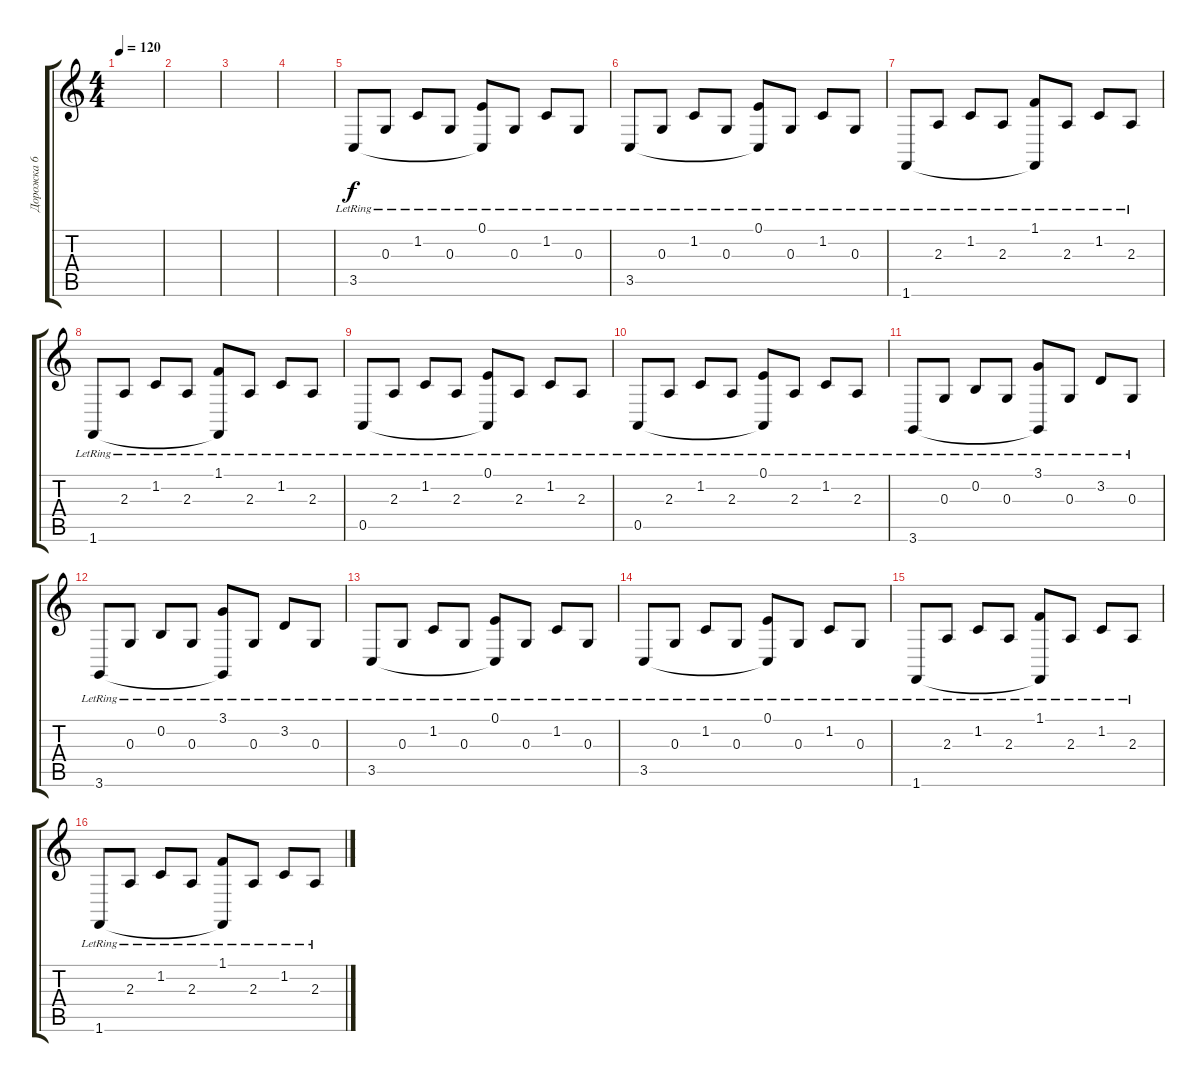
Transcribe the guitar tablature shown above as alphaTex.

\track ("Дорожка 6" "Дорожка 6") {instrument harpsichord}
\staff {score tabs}
\tuning (E4 B3 G3 D3 A2 E2) {hide}
\ts (4 4)
\tempo 120
\clef g2
\ks c
|
|
|
|
3.5{lr}.8 0.3{lr}.8 1.2{lr}.8 0.3{lr}.8 (0.1{lr} 3.5{t}).8 0.3{lr}.8 1.2{lr}.8 0.3{lr}.8 |
3.5{lr}.8 0.3{lr}.8 1.2{lr}.8 0.3{lr}.8 (0.1{lr} 3.5{t}).8 0.3{lr}.8 1.2{lr}.8 0.3{lr}.8 |
1.6{lr}.8 2.3{lr}.8 1.2{lr}.8 2.3{lr}.8 (1.1{lr} 1.6{t}).8 2.3{lr}.8 1.2{lr}.8 2.3{lr}.8 |
1.6{lr}.8 2.3{lr}.8 1.2{lr}.8 2.3{lr}.8 (1.1{lr} 1.6{t}).8 2.3{lr}.8 1.2{lr}.8 2.3{lr}.8 |
0.5{lr}.8 2.3{lr}.8 1.2{lr}.8 2.3{lr}.8 (0.1{lr} 0.5{t}).8 2.3{lr}.8 1.2{lr}.8 2.3{lr}.8 |
0.5{lr}.8 2.3{lr}.8 1.2{lr}.8 2.3{lr}.8 (0.1{lr} 0.5{t}).8 2.3{lr}.8 1.2{lr}.8 2.3{lr}.8 |
3.6{lr}.8 0.3{lr}.8 0.2{lr}.8 0.3{lr}.8 (3.1{lr} 3.6{t}).8 0.3{lr}.8 3.2{lr}.8 0.3{lr}.8 |
3.6{lr}.8 0.3{lr}.8 0.2{lr}.8 0.3{lr}.8 (3.1{lr} 3.6{t}).8 0.3{lr}.8 3.2{lr}.8 0.3{lr}.8 |
3.5{lr}.8 0.3{lr}.8 1.2{lr}.8 0.3{lr}.8 (0.1{lr} 3.5{t}).8 0.3{lr}.8 1.2{lr}.8 0.3{lr}.8 |
3.5{lr}.8 0.3{lr}.8 1.2{lr}.8 0.3{lr}.8 (0.1{lr} 3.5{t}).8 0.3{lr}.8 1.2{lr}.8 0.3{lr}.8 |
1.6{lr}.8 2.3{lr}.8 1.2{lr}.8 2.3{lr}.8 (1.1{lr} 1.6{t}).8 2.3{lr}.8 1.2{lr}.8 2.3{lr}.8 |
1.6{lr}.8 2.3{lr}.8 1.2{lr}.8 2.3{lr}.8 (1.1{lr} 1.6{t}).8 2.3{lr}.8 1.2{lr}.8 2.3{lr}.8
